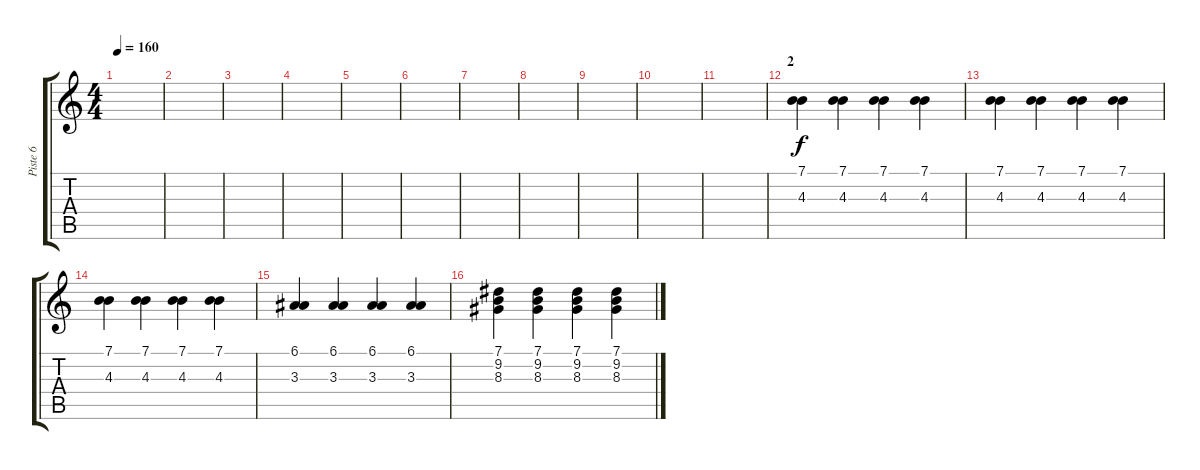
\track ("Piste 6" "Piste 6") {instrument brightacousticpiano}
\staff {score tabs}
\tuning (E4 B3 G4 D4 A3 E3) {hide}
\ts (4 4)
\tempo 160
\clef g2
\ks c
|
|
|
|
|
|
|
|
|
|
|
\section ("" "2")
(7.1 4.3).4 (7.1 4.3).4 (7.1 4.3).4 (7.1 4.3).4 |
(7.1 4.3).4 (7.1 4.3).4 (7.1 4.3).4 (7.1 4.3).4 |
(7.1 4.3).4 (7.1 4.3).4 (7.1 4.3).4 (7.1 4.3).4 |
(6.1 3.3).4 (6.1 3.3).4 (6.1 3.3).4 (6.1 3.3).4 |
(7.1 9.2 8.3).4 (7.1 9.2 8.3).4 (7.1 9.2 8.3).4 (7.1 9.2 8.3).4
